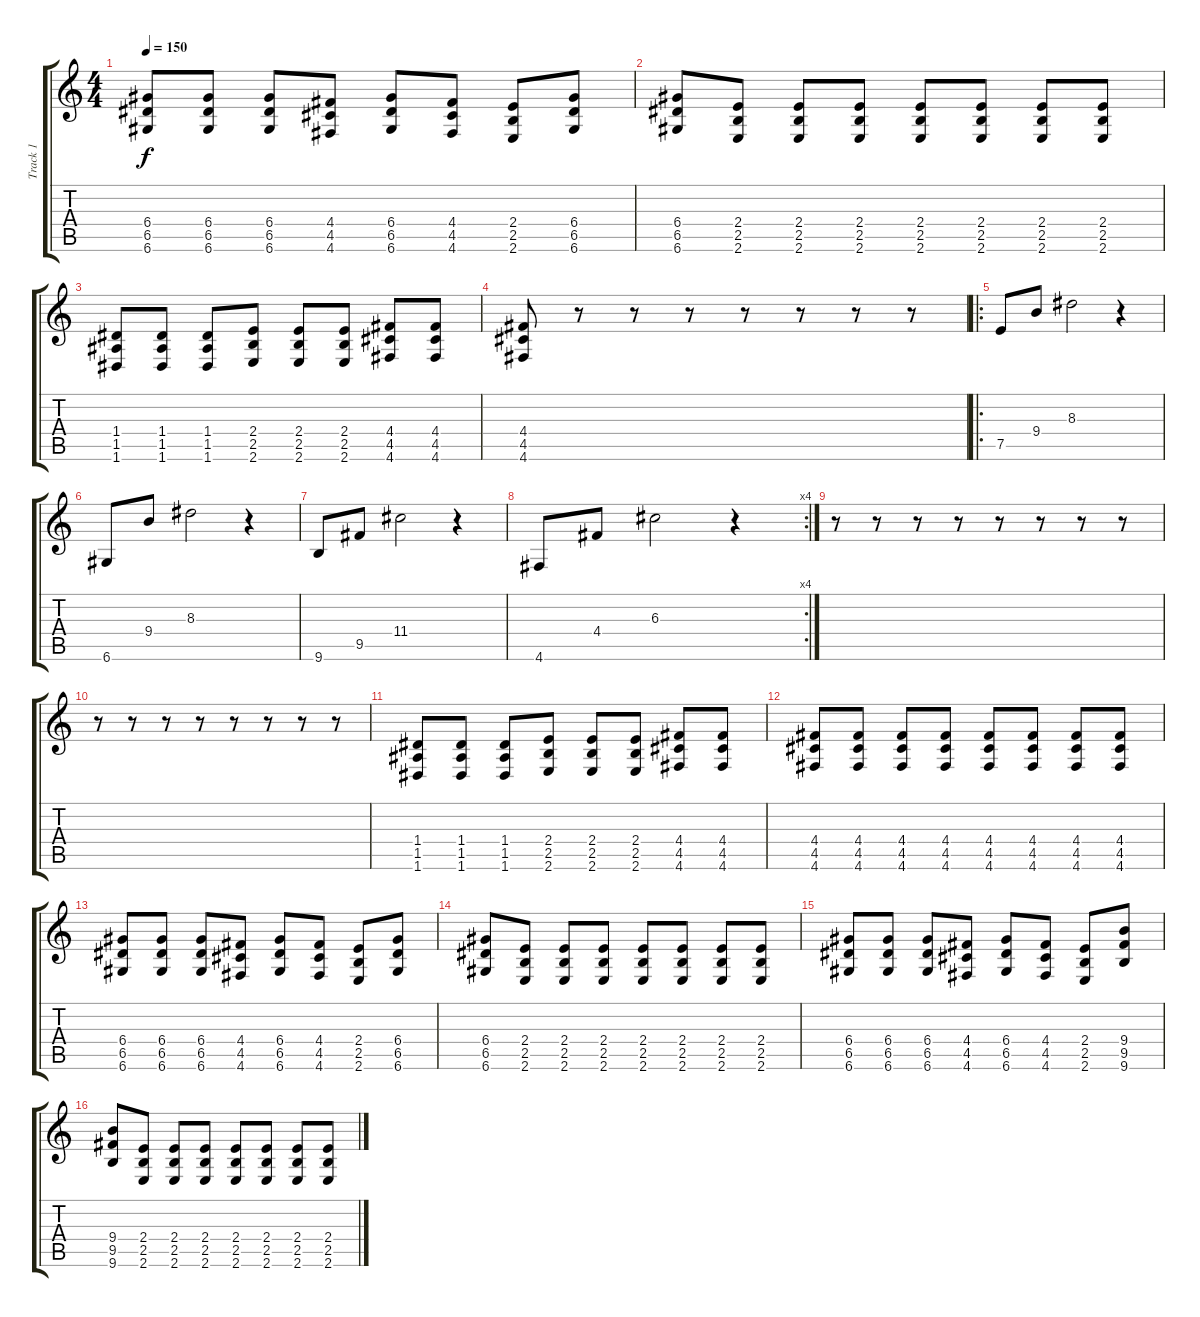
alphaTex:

\track ("Track 1" "Track 1") {instrument electricguitarclean}
\staff {score tabs}
\tuning (E4 B3 G3 D3 A2 D2) {hide}
\ts (4 4)
\tempo 150
\clef g2
\ks c
(6.4 6.5 6.6).8{dy f} (6.4 6.5 6.6).8 (6.4 6.5 6.6).8 (4.4 4.5 4.6).8 (6.4 6.5 6.6).8 (4.4 4.5 4.6).8 (2.4 2.5 2.6).8 (6.4 6.5 6.6).8 |
(6.4 6.5 6.6).8 (2.4 2.5 2.6).8 (2.4 2.5 2.6).8 (2.4 2.5 2.6).8 (2.4 2.5 2.6).8 (2.4 2.5 2.6).8 (2.4 2.5 2.6).8 (2.4 2.5 2.6).8 |
(1.4 1.5 1.6).8 (1.4 1.5 1.6).8 (1.4 1.5 1.6).8 (2.4 2.5 2.6).8 (2.4 2.5 2.6).8 (2.4 2.5 2.6).8 (4.4 4.5 4.6).8 (4.4 4.5 4.6).8 |
(4.4 4.5 4.6).8 r.8 r.8 r.8 r.8 r.8 r.8 r.8 |
\ro
7.5.8 9.4.8 8.3.2 r.4 |
6.6.8 9.4.8 8.3.2 r.4 |
9.6.8 9.5.8 11.4.2 r.4 |
\rc 4
4.6.8 4.4.8 6.3.2 r.4 |
r.8 r.8 r.8 r.8 r.8 r.8 r.8 r.8 |
r.8 r.8 r.8 r.8 r.8 r.8 r.8 r.8 |
(1.4 1.5 1.6).8 (1.4 1.5 1.6).8 (1.4 1.5 1.6).8 (2.4 2.5 2.6).8 (2.4 2.5 2.6).8 (2.4 2.5 2.6).8 (4.4 4.5 4.6).8 (4.4 4.5 4.6).8 |
(4.4 4.5 4.6).8 (4.4 4.5 4.6).8 (4.4 4.5 4.6).8 (4.4 4.5 4.6).8 (4.4 4.5 4.6).8 (4.4 4.5 4.6).8 (4.4 4.5 4.6).8 (4.4 4.5 4.6).8 |
(6.4 6.5 6.6).8 (6.4 6.5 6.6).8 (6.4 6.5 6.6).8 (4.4 4.5 4.6).8 (6.4 6.5 6.6).8 (4.4 4.5 4.6).8 (2.4 2.5 2.6).8 (6.4 6.5 6.6).8 |
(6.4 6.5 6.6).8 (2.4 2.5 2.6).8 (2.4 2.5 2.6).8 (2.4 2.5 2.6).8 (2.4 2.5 2.6).8 (2.4 2.5 2.6).8 (2.4 2.5 2.6).8 (2.4 2.5 2.6).8 |
(6.4 6.5 6.6).8 (6.4 6.5 6.6).8 (6.4 6.5 6.6).8 (4.4 4.5 4.6).8 (6.4 6.5 6.6).8 (4.4 4.5 4.6).8 (2.4 2.5 2.6).8 (9.4 9.5 9.6).8 |
(9.4 9.5 9.6).8 (2.4 2.5 2.6).8 (2.4 2.5 2.6).8 (2.4 2.5 2.6).8 (2.4 2.5 2.6).8 (2.4 2.5 2.6).8 (2.4 2.5 2.6).8 (2.4 2.5 2.6).8
